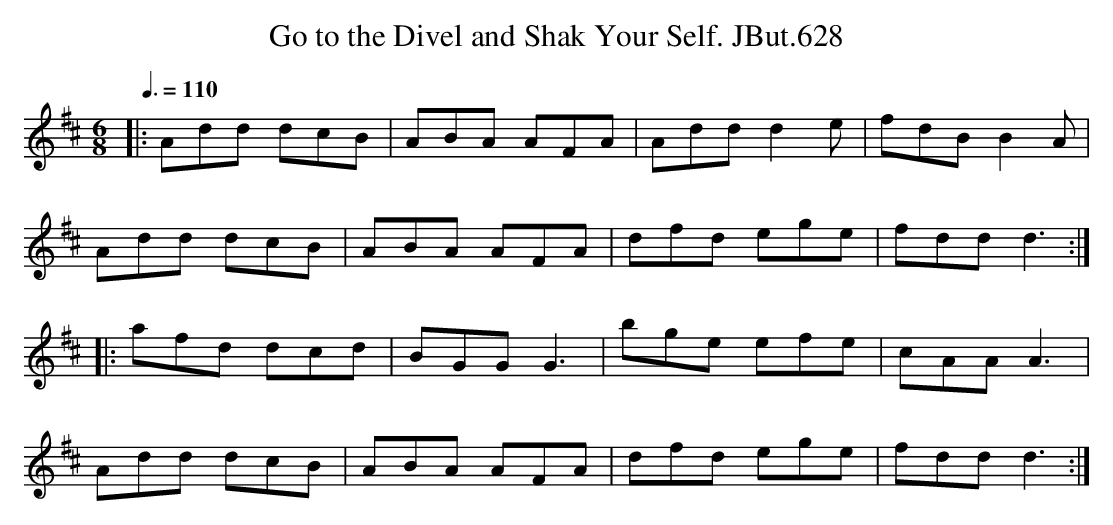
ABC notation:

X:1
T:Go to the Divel and Shak Your Self. JBut.628
M:6/8
L:1/8
Q:3/8=110
K:D
|:Add dcB|ABA AFA|Add d2e|fdB B2A|
Add dcB|ABA AFA|dfd ege|fdd d3:|
|:afd dcd|BGG G3|bge efe|cAA A3|
Add dcB|ABA AFA|dfd ege|fdd d3:|
